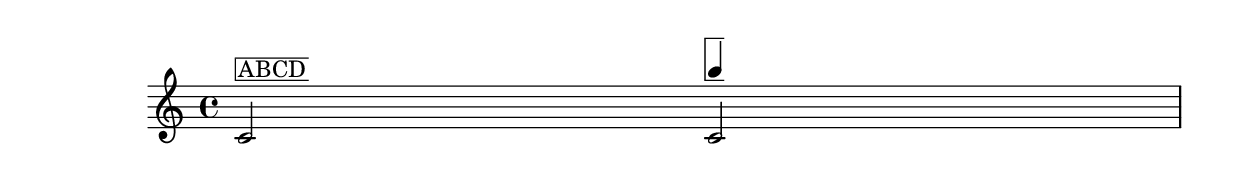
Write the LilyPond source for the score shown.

%% Do not edit this file; it is auto-generated from LSR http://lsr.dsi.unimi.it
%% This file is in the public domain.
\version "2.12.0"

\header {
  lsrtags = "rhythms, text"

  texidoc = "
This example shows how to add a markup command to get a three sided box
around some text (or other markup).

"
  doctitle = "Three-sided box"
} % begin verbatim

% New command to add a three sided box, with sides north, west and south
% Based on the box-stencil command defined in scm/stencil.scm
% Note that you use ";" to comment a line in Scheme
#(define-public (NWS-box-stencil stencil thickness padding)
  "Add a box around STENCIL, producing a new stencil."
  (let* ((x-ext (interval-widen (ly:stencil-extent stencil 0) padding))
	 (y-ext (interval-widen (ly:stencil-extent stencil 1) padding))
	 (y-rule (make-filled-box-stencil (cons 0 thickness) y-ext))
	 (x-rule (make-filled-box-stencil
		  (interval-widen x-ext thickness) (cons 0 thickness))))
;    (set! stencil (ly:stencil-combine-at-edge stencil X 1 y-rule padding))
    (set! stencil (ly:stencil-combine-at-edge stencil X -1 y-rule padding))
    (set! stencil (ly:stencil-combine-at-edge stencil Y 1 x-rule 0.0))  
    (set! stencil (ly:stencil-combine-at-edge stencil Y -1 x-rule 0.0))
    stencil))

% The corresponding markup command, based on the \box command defined 
% in scm/define-markup-commands.scm
#(define-markup-command (NWS-box layout props arg) (markup?)
  "Draw a box round @var{arg}.  Looks at @code{thickness},
@code{box-padding} and @code{font-size} properties to determine line
thickness and padding around the markup."
  
  (let* ((th (chain-assoc-get 'thickness props  0.1))
	 (size (chain-assoc-get 'font-size props 0))
	 (pad (* (magstep size)
		 (chain-assoc-get 'box-padding props 0.2)))
	 (m (interpret-markup layout props arg)))
    (NWS-box-stencil m th pad)))


% Test it:

\layout { ragged-right = ##f }

\relative c' { 
  c2^\markup { \NWS-box ABCD }
  c^\markup { \NWS-box \note #"4" #1.0 } 
}
